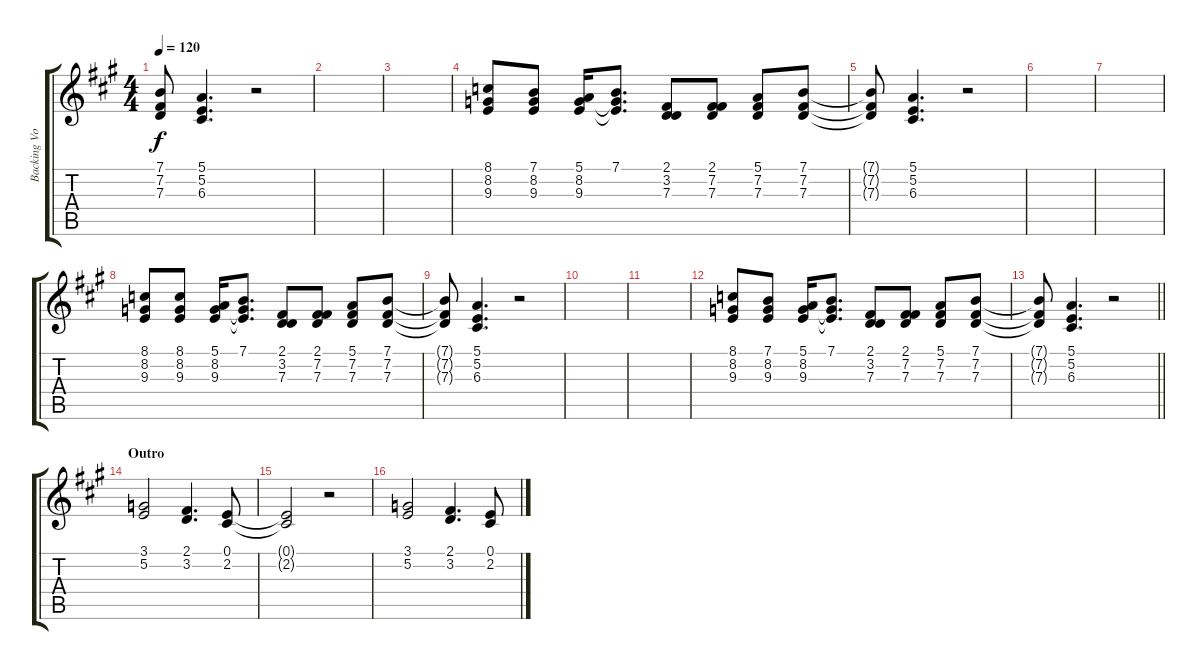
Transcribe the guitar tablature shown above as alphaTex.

\track ("Backing Vocals" "Backing Vo") {instrument altosax}
\staff {score tabs}
\tuning (E4 B3 G3 D3 A2 E2) {hide}
\ts (4 4)
\tempo 120
\clef g2
\ks a
(7.1{t} 7.2{t} 7.3{t}).8{dy f} (5.1 5.2 6.3).4{d} r.2 |
|
|
(8.1 8.2 9.3).8 (7.1 8.2 9.3).8 (5.1 8.2 9.3).16 (7.1 8.2{t} 9.3{t}).8{d} (2.1 3.2 7.3).8 (2.1 7.2 7.3).8 (5.1 7.2 7.3).8 (7.1 7.2 7.3).8 |
(7.1{t} 7.2{t} 7.3{t}).8 (5.1 5.2 6.3).4{d} r.2 |
|
|
(8.1 8.2 9.3).8 (8.1 8.2 9.3).8 (5.1 8.2 9.3).16 (7.1 8.2{t} 9.3{t}).8{d} (2.1 3.2 7.3).8 (2.1 7.2 7.3).8 (5.1 7.2 7.3).8 (7.1 7.2 7.3).8 |
(7.1{t} 7.2{t} 7.3{t}).8 (5.1 5.2 6.3).4{d} r.2 |
|
|
(8.1 8.2 9.3).8 (7.1 8.2 9.3).8 (5.1 8.2 9.3).16 (7.1 8.2{t} 9.3{t}).8{d} (2.1 3.2 7.3).8 (2.1 7.2 7.3).8 (5.1 7.2 7.3).8 (7.1 7.2 7.3).8 |
\barLineRight lightlight
(7.1{t} 7.2{t} 7.3{t}).8 (5.1 5.2 6.3).4{d} r.2 |
\section ("" "Outro")
(3.1 5.2).2 (2.1 3.2).4{d} (0.1 2.2).8 |
(0.1{t} 2.2{t}).2 r.2 |
(3.1 5.2).2 (2.1 3.2).4{d} (0.1 2.2).8
